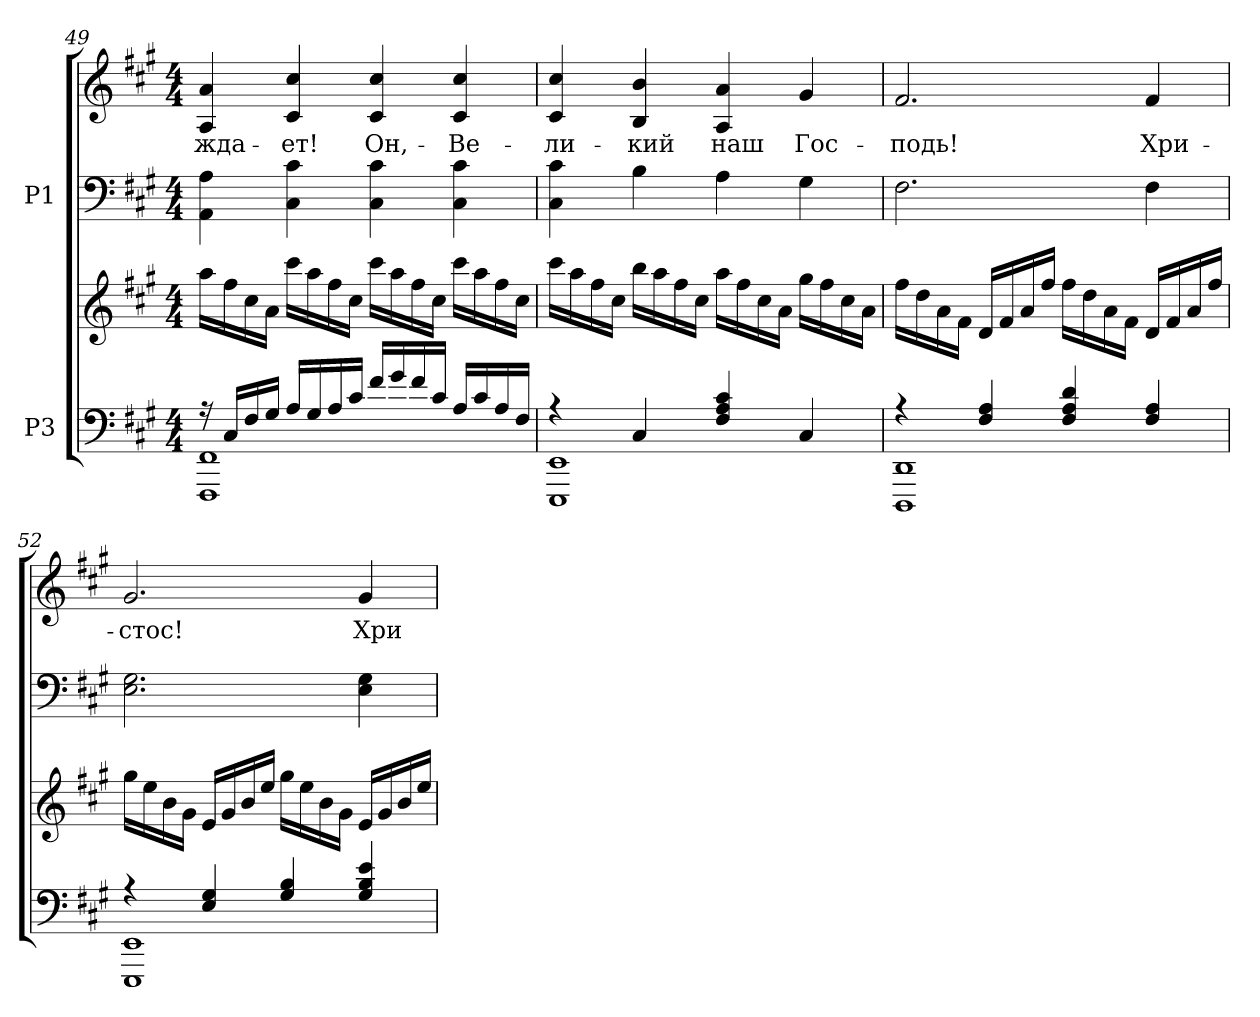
**kern	**kern	**kern	**kern	**text
*part2	*part2	*part1	*part1	*part1
*staff4	*staff3	*staff2	*staff1	*staff1
*I"P3	*	*I"P1	*	*
!!LO:LB:g=z
*clefF4	*clefG2	*clefF4	*clefG2	*
*k[f#c#g#]	*k[f#c#g#]	*k[f#c#g#]	*k[f#c#g#]	*
*f#:	*f#:	*f#:	*f#:	*
*M4/4	*M4/4	*M4/4	*M4/4	*
=49	=49	=49	=49	=49
*^	*	*	*	*
!	!	!	!	!	!LO:LY:b:color=#000000
16r	1FFF#i 1FF#i	16aai\LL	4AAi\ 4Ai	4Ai/ 4ai	-жда-
16C#i/LL	.	16ff#i\	.	.	.
16F#i/	.	16cc#i\	.	.	.
16G#i/JJ	.	16ai\JJ	.	.	.
!	!	!	!	!	!LO:LY:b:color=#000000
16Ai/LL	.	16ccc#i\LL	4C#i\ 4c#i	4c#i/ 4cc#i	-ет!
16G#i/	.	16aai\	.	.	.
16Ai/	.	16ff#i\	.	.	.
16c#i/JJ	.	16cc#i\JJ	.	.	.
!	!	!	!	!	!LO:LY:b:color=#000000
16f#i/LL	.	16ccc#i\LL	4C#i\ 4c#i	4c#i/ 4cc#i	Он,-
16g#i/	.	16aai\	.	.	.
16f#i/	.	16ff#i\	.	.	.
16c#i/JJ	.	16cc#i\JJ	.	.	.
!	!	!	!	!	!LO:LY:b:color=#000000
16Ai/LL	.	16ccc#i\LL	4C#i\ 4c#i	4c#i/ 4cc#i	-Ве-
16c#i/	.	16aai\	.	.	.
16Ai/	.	16ff#i\	.	.	.
16F#i/JJ	.	16cc#i\JJ	.	.	.
=50	=50	=50	=50	=50	=50
!	!	!	!	!	!LO:LY:b:color=#000000
4r	1EEEi 1EEi	16ccc#i\LL	4C#i\ 4c#i	4c#i/ 4cc#i	-ли-
.	.	16aai\	.	.	.
.	.	16ff#i\	.	.	.
.	.	16cc#i\JJ	.	.	.
!	!	!	!	!	!LO:LY:b:color=#000000
4C#i/	.	16bbi\LL	4Bi\	4Bi/ 4bi	-кий
.	.	16aai\	.	.	.
.	.	16ff#i\	.	.	.
.	.	16cc#i\JJ	.	.	.
!	!	!	!	!	!LO:LY:b:color=#000000
4F#i/ 4Ai 4c#i	.	16aai\LL	4Ai\	4Ai/ 4ai	наш
.	.	16ff#i\	.	.	.
.	.	16cc#i\	.	.	.
.	.	16ai\JJ	.	.	.
!	!	!	!	!	!LO:LY:b:color=#000000
4C#i/	.	16gg#i\LL	4G#i\	4g#i/	Гос-
.	.	16ff#i\	.	.	.
.	.	16cc#i\	.	.	.
.	.	16ai\JJ	.	.	.
=51	=51	=51	=51	=51	=51
!	!	!	!	!	!LO:LY:b:color=#000000
4r	1DDDi 1DDi	16ff#i\LL	2.F#i\	2.f#i/	-подь!
.	.	16ddi\	.	.	.
.	.	16ai\	.	.	.
.	.	16f#i\JJ	.	.	.
4F#i/ 4Ai	.	16di/LL	.	.	.
.	.	16f#i/	.	.	.
.	.	16ai/	.	.	.
.	.	16ff#i/JJ	.	.	.
4F#i/ 4Ai 4di	.	16ff#i\LL	.	.	.
.	.	16ddi\	.	.	.
.	.	16ai\	.	.	.
.	.	16f#i\JJ	.	.	.
!	!	!	!	!	!LO:LY:b:color=#000000
4F#i/ 4Ai	.	16di/LL	4F#i\	4f#i/	Хри-
.	.	16f#i/	.	.	.
.	.	16ai/	.	.	.
.	.	16ff#i/JJ	.	.	.
!!LO:PB:g=z
=52	=52	=52	=52	=52	=52
!	!	!	!	!	!LO:LY:b:color=#000000
4r	1EEEi 1EEi	16gg#i\LL	2.Ei\ 2.G#i	2.g#i/	-стос!
.	.	16eei\	.	.	.
.	.	16bi\	.	.	.
.	.	16g#i\JJ	.	.	.
4Ei/ 4G#i	.	16ei/LL	.	.	.
.	.	16g#i/	.	.	.
.	.	16bi/	.	.	.
.	.	16eei/JJ	.	.	.
4G#i/ 4Bi	.	16gg#i\LL	.	.	.
.	.	16eei\	.	.	.
.	.	16bi\	.	.	.
.	.	16g#i\JJ	.	.	.
!	!	!	!	!	!LO:LY:b:color=#000000
4G#i/ 4Bi 4ei	.	16ei/LL	4Ei\ 4G#i	4g#i/	Хри-
.	.	16g#i/	.	.	.
.	.	16bi/	.	.	.
.	.	16eei/JJ	.	.	.
*v	*v	*	*	*	*
=	=	=	=	=
*-	*-	*-	*-	*-
